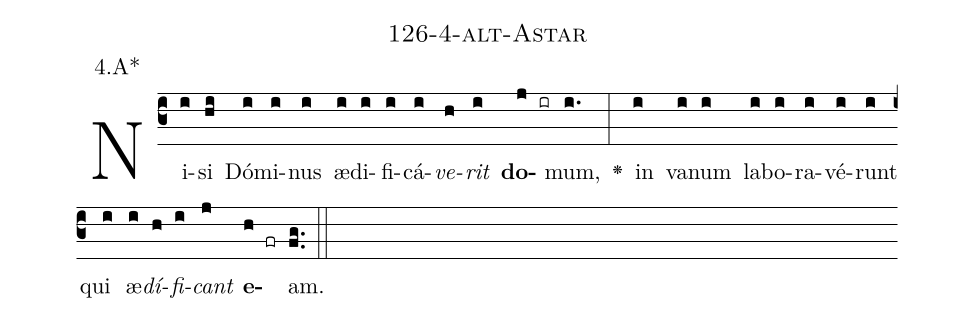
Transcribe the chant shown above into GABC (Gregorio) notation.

name: 126-4-alt-Astar;
annotation: 4.A*;
%%
(c3)Ni(i)si(hi) Dó(i)mi(i)nus(i) æ(i)di(i)fi(i)cá(i)<i>ve</i>(h)<i>rit</i>(i) <b>do</b>(j ir)mum,(i.) <v>\greheightstar</v>(:) in(i) va(i)num(i) la(i)bo(i)ra(i)vé(i)runt(i) qui(i) æ(i)<i>dí</i>(h)<i>fi</i>(i)<i>cant</i>(j) <b>e</b>(h fr)am.(fg..) (::)


%E(i) u(h) o(i) u(j) a(h) e.(fg..) (::)
